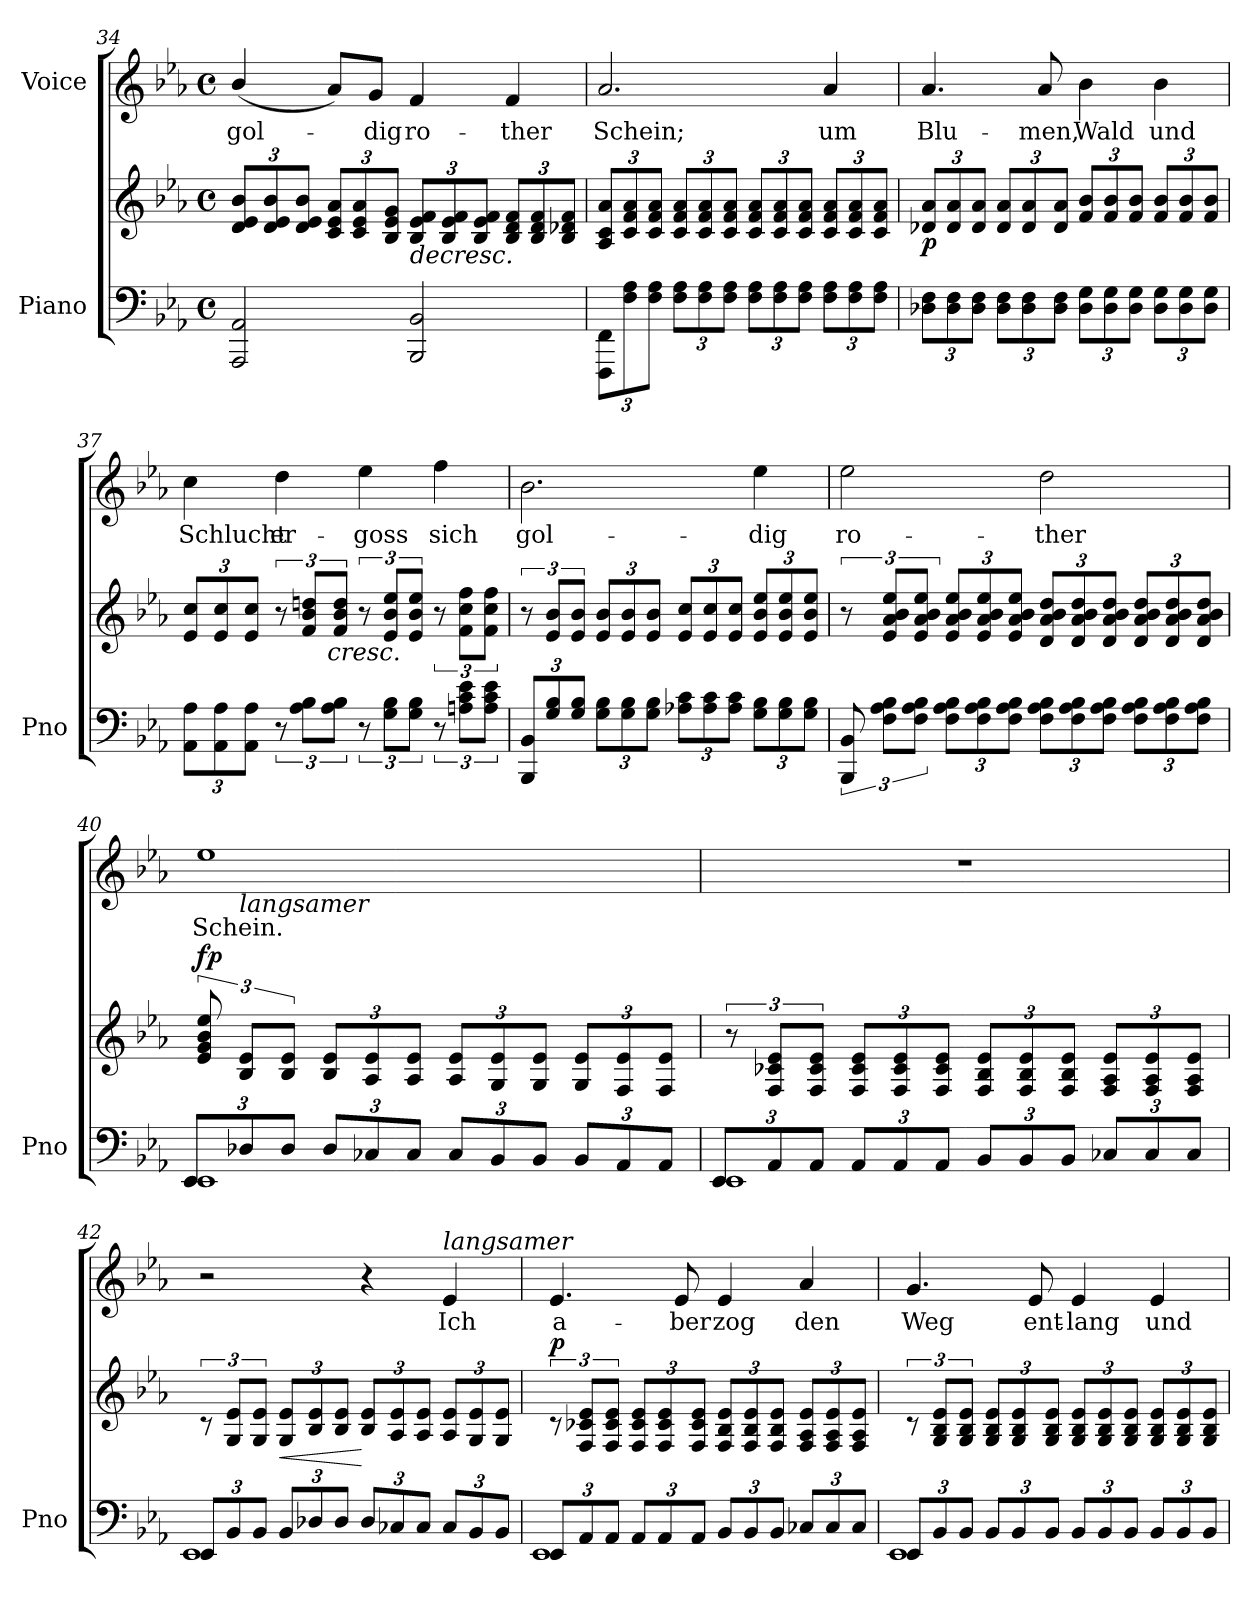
**kern	**kern	**dynam	**kern	**text
*part2	*part2	*part2	*part1	*part1
*staff3	*staff2	*staff2/3	*staff1	*staff1
*I"Piano	*	*	*I"Voice	*
*I'Pno	*	*	*	*
*clefF4	*clefG2	*	*clefG2	*
*k[b-e-a-]	*k[b-e-a-]	*	*k[b-e-a-]	*
*M4/4	*M4/4	*	*M4/4	*
*met(c)	*met(c)	*	*met(c)	*
*	*Xbrackettup	*	*	*
=34	=34	=34	=34	=34
!	!	!	!	!LO:LY:b
2AAA-/ 2AA-/	12d/ 12e-/ 12b-/L	.	(4b-/	gol-
.	12d/ 12e-/ 12b-/	.	.	.
.	12d/ 12e-/ 12b-/J	.	.	.
.	12c/ 12e-/ 12a-/L	.	8a-/L)	.
.	12c/ 12e-/ 12a-/	.	.	.
!	!	!	!	!LO:LY:b
.	.	.	8g/J	-dig
.	12B-/ 12e-/ 12g/J	.	.	.
!	!	!LO:HP:b	!	!LO:LY:b
2BBB-/ 2BB-/	12B-/ 12e-/ 12f/L	>	4f/	ro-
.	12B-/ 12e-/ 12f/	.	.	.
.	12B-/ 12e-/ 12f/J	.	.	.
!	!	!	!	!LO:LY:b
.	12B-/ 12d/ 12f/L	.	4f/	-ther
.	12B-/ 12d/ 12f/	.	.	.
.	12B-/ 12d-X/ 12f/J	.	.	.
=35	=35	=35	=35	=35
!	!	!	!	!LO:LY:b
12FFF/ 12FF/L	12A-/ 12c/ 12a-/L	.	2.a-/	Schein;
12F\ 12A-\	12c/ 12f/ 12a-/	.	.	.
12F\ 12A-\J	12c/ 12f/ 12a-/J	.	.	.
*Xbrackettup	*	*	*	*
12F\ 12A-\L	12c/ 12f/ 12a-/L	.	.	.
12F\ 12A-\	12c/ 12f/ 12a-/	.	.	.
12F\ 12A-\J	12c/ 12f/ 12a-/J	.	.	.
12F\ 12A-\L	12c/ 12f/ 12a-/L	.	.	.
12F\ 12A-\	12c/ 12f/ 12a-/	.	.	.
12F\ 12A-\J	12c/ 12f/ 12a-/J	.	.	.
!	!	!	!	!LO:LY:b
12F\ 12A-\L	12c/ 12f/ 12a-/L	.	4a-/	um
12F\ 12A-\	12c/ 12f/ 12a-/	.	.	.
12F\ 12A-\J	12c/ 12f/ 12a-/J	.	.	.
!!LO:LB:g=z
=36	=36	=36	=36	=36
!	!	!LO:DY:b	!	!LO:LY:b
12D-X\ 12F\L	12d-X/ 12a-/L	p	4.a-/	Blu-
12D-\ 12F\	12d-/ 12a-/	.	.	.
12D-\ 12F\J	12d-/ 12a-/J	.	.	.
12D-\ 12F\L	12d-/ 12a-/L	.	.	.
12D-\ 12F\	12d-/ 12a-/	.	.	.
!	!	!	!	!LO:LY:b
.	.	.	8a-/	-men,
12D-\ 12F\J	12d-/ 12a-/J	.	.	.
!	!	!	!	!LO:LY:b
12D-\ 12G\L	12f/ 12b-/L	.	4b-\	Wald
12D-\ 12G\	12f/ 12b-/	.	.	.
12D-\ 12G\J	12f/ 12b-/J	.	.	.
!	!	!	!	!LO:LY:b
12D-\ 12G\L	12f/ 12b-/L	.	4b-\	und
12D-\ 12G\	12f/ 12b-/	.	.	.
12D-\ 12G\J	12f/ 12b-/J	.	.	.
=37	=37	=37	=37	=37
!	!	!	!	!LO:LY:b
12AA-\ 12A-\L	12e-/ 12cc/L	.	4cc\	Schlucht
12AA-\ 12A-\	12e-/ 12cc/	.	.	.
12AA-\ 12A-\J	12e-/ 12cc/J	.	.	.
*brackettup	*brackettup	*	*	*
!	!	!	!	!LO:LY:b
12r	12r	.	4dd\	er-
12A-\ 12B-\L	12f/ 12b-/ 12ddn/L	.	.	.
!	!LO:TX:b:i:t=cresc.	!	!	!
12A-\ 12B-\J	12f/ 12b-/ 12dd/J	.	.	.
!	!	!	!	!LO:LY:b
12r	12r	.	4ee-\	-goss
12G\ 12B-\L	12e-/ 12b-/ 12ee-/L	.	.	.
12G\ 12B-\J	12e-/ 12b-/ 12ee-/J	.	.	.
!	!	!	!	!LO:LY:b
12r	12r	.	4ff\	sich
12An\ 12c\ 12e-\L	12f\ 12cc\ 12ff\L	.	.	.
12A\ 12c\ 12e-\J	12f\ 12cc\ 12ff\J	.	.	.
!!LO:LB:g=z
=38	=38	=38	=38	=38
*Xbrackettup	*	*	*	*
!	!	!	!	!LO:LY:b
12BBB-/ 12BB-/L	12r	.	2.b-\	gol-
12G/ 12B-/	12e-/ 12b-/L	.	.	.
12G/ 12B-/J	12e-/ 12b-/J	.	.	.
*	*Xbrackettup	*	*	*
12G\ 12B-\L	12e-/ 12b-/L	.	.	.
12G\ 12B-\	12e-/ 12b-/	.	.	.
12G\ 12B-\J	12e-/ 12b-/J	.	.	.
12A-X\ 12c\L	12e-/ 12cc/L	.	.	.
12A-\ 12c\	12e-/ 12cc/	.	.	.
12A-\ 12c\J	12e-/ 12cc/J	.	.	.
!	!	!	!	!LO:LY:b
12G\ 12B-\L	12e-/ 12b-/ 12ee-/L	.	4ee-\	-dig
12G\ 12B-\	12e-/ 12b-/ 12ee-/	.	.	.
12G\ 12B-\J	12e-/ 12b-/ 12ee-/J	.	.	.
!!LO:PB:g=z
=39	=39	=39	=39	=39
*^	*	*	*	*
*	*brackettup	*brackettup	*	*	*
!	!	!	!	!	!LO:LY:b
1ryy	12BBB-/ 12BB-/	12r	.	2ee-\	ro-
.	12F\ 12A-\ 12B-\L	12e-/ 12a-/ 12b-/ 12ee-/L	.	.	.
.	12F\ 12A-\ 12B-\J	12e-/ 12a-/ 12b-/ 12ee-/J	.	.	.
*	*Xbrackettup	*Xbrackettup	*	*	*
.	12F\ 12A-\ 12B-\L	12e-/ 12a-/ 12b-/ 12ee-/L	.	.	.
.	12F\ 12A-\ 12B-\	12e-/ 12a-/ 12b-/ 12ee-/	.	.	.
.	12F\ 12A-\ 12B-\J	12e-/ 12a-/ 12b-/ 12ee-/J	.	.	.
!	!	!	!	!	!LO:LY:b
.	12F\ 12A-\ 12B-\L	12d/ 12a-/ 12b-/ 12dd/L	.	2dd\	-ther
.	12F\ 12A-\ 12B-\	12d/ 12a-/ 12b-/ 12dd/	.	.	.
.	12F\ 12A-\ 12B-\J	12d/ 12a-/ 12b-/ 12dd/J	.	.	.
.	12F\ 12A-\ 12B-\L	12d/ 12a-/ 12b-/ 12dd/L	.	.	.
.	12F\ 12A-\ 12B-\	12d/ 12a-/ 12b-/ 12dd/	.	.	.
.	12F\ 12A-\ 12B-\J	12d/ 12a-/ 12b-/ 12dd/J	.	.	.
=40	=40	=40	=40	=40	=40
*	*	*brackettup	*	*	*
!	!	!	!LO:DY:a	!	!LO:LY:b
*	*	*	*	*^	*
1EE-	12EE-/L	12e-/ 12g/ 12b-/ 12ee-/	fp	1ee-	12ryy	Schein.
!	!	!	!	!	!LO:TX:b:i:t=langsamer	!
.	12D-X/	12B-/ 12e-/L	.	.	3%2ryy	.
.	12D-/J	12B-/ 12e-/J	.	.	.	.
*	*	*Xbrackettup	*	*	*	*
.	12D-/L	12B-/ 12e-/L	.	.	.	.
.	12C-X/	12A-/ 12e-/	.	.	.	.
.	12C-/J	12A-/ 12e-/J	.	.	.	.
.	12C-/L	12A-/ 12e-/L	.	.	.	.
.	12BB-/	12G/ 12e-/	.	.	.	.
.	12BB-/J	12G/ 12e-/J	.	.	.	.
.	12BB-/L	12G/ 12e-/L	.	.	6.ryy	.
.	12AA-/	12F/ 12e-/	.	.	.	.
.	12AA-/J	12F/ 12e-/J	.	.	.	.
*	*	*	*	*v	*v	*
!!LO:LB:g=z
=41	=41	=41	=41	=41	=41
*	*	*brackettup	*	*	*
1EE-	12EE-/L	12r	.	1r	.
.	12AA-/	12F/ 12c-X/ 12e-/L	.	.	.
.	12AA-/J	12F/ 12c-/ 12e-/J	.	.	.
*	*	*Xbrackettup	*	*	*
.	12AA-/L	12F/ 12c-/ 12e-/L	.	.	.
.	12AA-/	12F/ 12c-/ 12e-/	.	.	.
.	12AA-/J	12F/ 12c-/ 12e-/J	.	.	.
.	12BB-/L	12F/ 12B-/ 12e-/L	.	.	.
.	12BB-/	12F/ 12B-/ 12e-/	.	.	.
.	12BB-/J	12F/ 12B-/ 12e-/J	.	.	.
.	12C-X/L	12F/ 12A-/ 12e-/L	.	.	.
.	12C-/	12F/ 12A-/ 12e-/	.	.	.
.	12C-/J	12F/ 12A-/ 12e-/J	.	.	.
!!LO:PB:g=z
=42	=42	=42	=42	=42	=42
*	*	*^	*	*	*
*	*	*	*brackettup	*	*	*
12EE-/L	1EE-	1ryy	12r	.	2r	.
12BB-/	.	.	12G/ 12e-/L	.	.	.
12BB-/J	.	.	12G/ 12e-/J	.	.	.
*	*	*	*Xbrackettup	*	*	*
!	!	!	!	!LO:HP:b	!	!
12BB-/L	.	.	12G/ 12e-/L	<	.	.
12D-X/	.	.	12B-/ 12e-/	.	.	.
12D-/J	.	.	12B-/ 12e-/J	.	.	.
12D-/L	.	.	12B-/ 12e-/L	[	4r	.
12C-X/	.	.	12A-/ 12e-/	.	.	.
12C-/J	.	.	12A-/ 12e-/J	.	.	.
!	!	!	!	!	!LO:TX:a:i:t=langsamer	!
!	!	!	!	!	!	!LO:LY:b
12C-/L	.	.	12A-/ 12e-/L	.	4e-/	Ich
12BB-/	.	.	12G/ 12e-/	.	.	.
12BB-/J	.	.	12G/ 12e-/J	.	.	.
*v	*v	*	*	*	*	*
*	*v	*v	*	*	*
.	.	]	.	.
=43	=43	=43	=43	=43
*^	*^	*	*	*
*	*	*	*brackettup	*	*	*
!	!	!	!	!LO:DY:a	!	!LO:LY:b
12EE-/L	1EE-	1ryy	12r	p	4.e-/	a-
12AA-/	.	.	12F/ 12c-X/ 12e-/L	.	.	.
12AA-/J	.	.	12F/ 12c-/ 12e-/J	.	.	.
*	*	*	*Xbrackettup	*	*	*
12AA-/L	.	.	12F/ 12c-/ 12e-/L	.	.	.
12AA-/	.	.	12F/ 12c-/ 12e-/	.	.	.
!	!	!	!	!	!	!LO:LY:b
.	.	.	.	.	8e-/	-ber
12AA-/J	.	.	12F/ 12c-/ 12e-/J	.	.	.
!	!	!	!	!	!	!LO:LY:b
12BB-/L	.	.	12F/ 12B-/ 12e-/L	.	4e-/	zog
12BB-/	.	.	12F/ 12B-/ 12e-/	.	.	.
12BB-/J	.	.	12F/ 12B-/ 12e-/J	.	.	.
!	!	!	!	!	!	!LO:LY:b
12C-X/L	.	.	12F/ 12A-/ 12e-/L	.	4a-/	den
12C-/	.	.	12F/ 12A-/ 12e-/	.	.	.
12C-/J	.	.	12F/ 12A-/ 12e-/J	.	.	.
=44	=44	=44	=44	=44	=44	=44
*	*	*	*brackettup	*	*	*
!	!	!	!	!	!	!LO:LY:b
12EE-/L	1EE-	1ryy	12r	.	4.g/	Weg
12BB-/	.	.	12G/ 12B-/ 12e-/L	.	.	.
12BB-/J	.	.	12G/ 12B-/ 12e-/J	.	.	.
*	*	*	*Xbrackettup	*	*	*
12BB-/L	.	.	12G/ 12B-/ 12e-/L	.	.	.
12BB-/	.	.	12G/ 12B-/ 12e-/	.	.	.
!	!	!	!	!	!	!LO:LY:b
.	.	.	.	.	8e-/	ent-
12BB-/J	.	.	12G/ 12B-/ 12e-/J	.	.	.
!	!	!	!	!	!	!LO:LY:b
12BB-/L	.	.	12G/ 12B-/ 12e-/L	.	4e-/	-lang
12BB-/	.	.	12G/ 12B-/ 12e-/	.	.	.
12BB-/J	.	.	12G/ 12B-/ 12e-/J	.	.	.
!	!	!	!	!	!	!LO:LY:b
12BB-/L	.	.	12G/ 12B-/ 12e-/L	.	4e-/	und
12BB-/	.	.	12G/ 12B-/ 12e-/	.	.	.
12BB-/J	.	.	12G/ 12B-/ 12e-/J	.	.	.
*v	*v	*	*	*	*	*
*	*v	*v	*	*	*
=	=	=	=	=
*-	*-	*-	*-	*-
